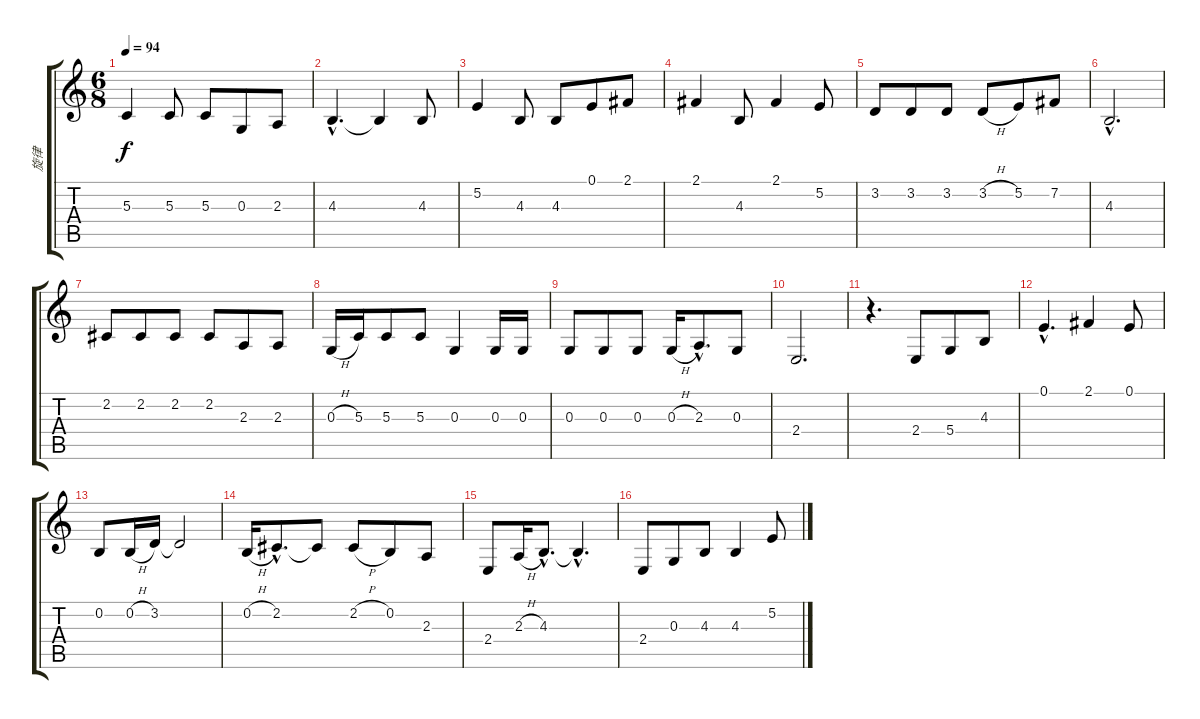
\track ("旋律" "旋律") {instrument sopranosax}
\staff {score tabs}
\tuning (E4 B3 G3 D3 A2 E2) {hide}
\ts (6 8)
\tempo 94
\clef g2
\ks c
5.3.4{dy f} 5.3.8 5.3.8 0.3.8 2.3.8 |
4.3{hac}.4{d} 4.3{t}.4 4.3.8 |
5.2.4 4.3.8 4.3.8 0.1.8 2.1.8 |
2.1.4 4.3.8 2.1.4 5.2.8 |
3.2.8 3.2.8 3.2.8 3.2{h}.8 5.2.8 7.2.8 |
4.3{hac}.2{d} |
2.2.8 2.2.8 2.2.8 2.2.8 2.3.8 2.3.8 |
0.3{h}.16 5.3.16 5.3.8 5.3.8 0.3.4 0.3.16 0.3.16 |
0.3.8 0.3.8 0.3.8 0.3{h}.16 2.3{hac}.8{d} 0.3.8 |
2.4.2{d} |
r.4{d} 2.4.8 5.4.8 4.3.8 |
0.1{hac}.4{d} 2.1.4 0.1.8 |
0.2.8 0.2{h}.16 3.2.16 3.2{t}.2 |
0.2{h}.16 2.2{hac}.8{d} 2.2{t}.8 2.2{h}.8 0.2.8 2.3.8 |
2.4.8 2.3{h}.16 4.3{hac}.8{d} 4.3{hac t}.4{d} |
2.4.8 0.3.8 4.3.8 4.3.4 5.2.8
